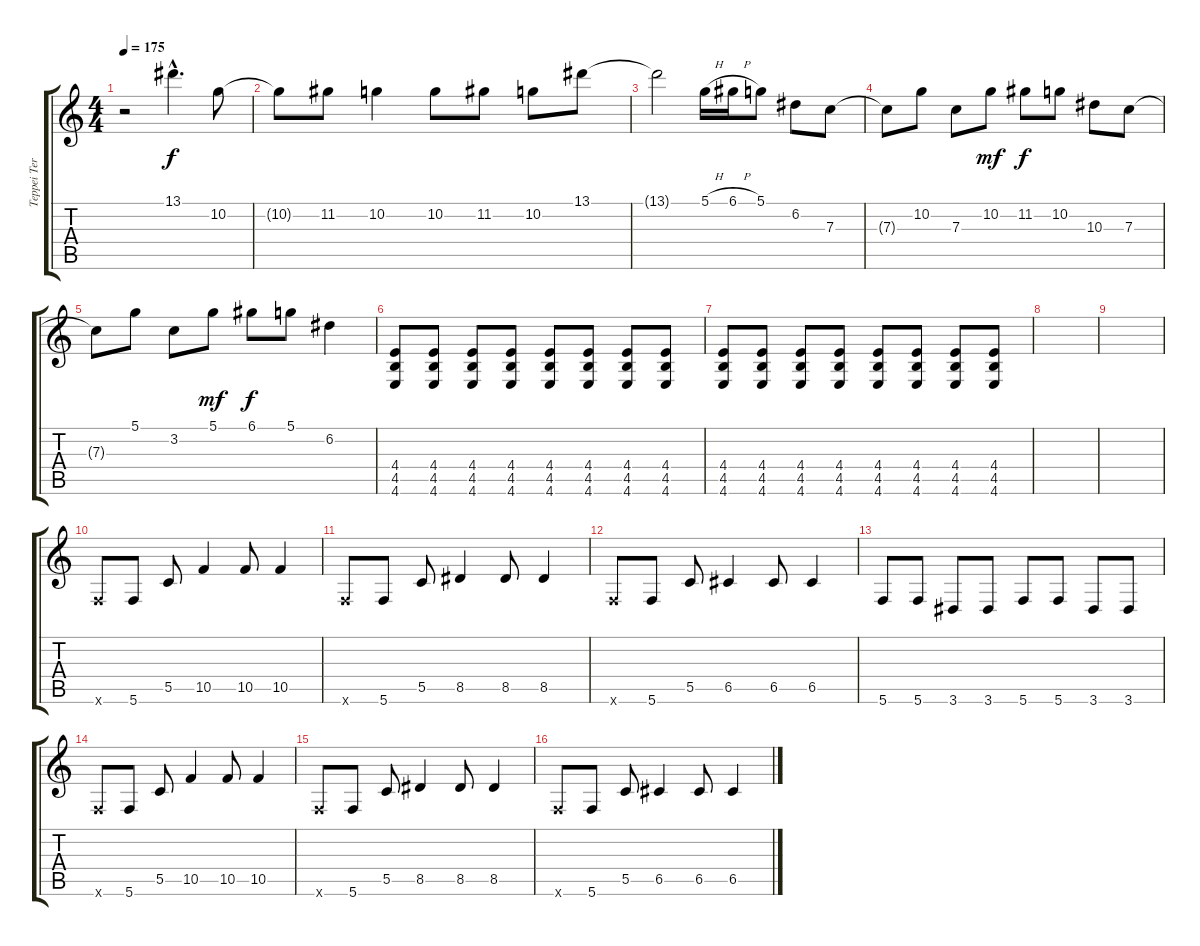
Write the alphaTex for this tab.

\track ("Teppei Teranishi " "Teppei Ter") {instrument acousticguitarsteel}
\staff {score tabs}
\tuning (D4 A3 F3 C3 G2 C2) {hide}
\ts (4 4)
\tempo 175
\clef g2
\ks c
r.2{dy f} 13.1{hac t}.4{d} 10.2.8 |
10.2{t}.8 11.2.8 10.2.4 10.2.8 11.2.8 10.2.8 13.1.8 |
13.1{t}.2 5.1{h}.16 6.1{h}.16 5.1.8 6.2.8 7.3.8 |
7.3{t}.8 10.2.8 7.3.8 10.2.8{dy mf} 11.2.8{dy f} 10.2.8 10.3.8 7.3.8 |
7.3{t}.8 5.1.8 3.2.8 5.1.8{dy mf} 6.1.8{dy f} 5.1.8 6.2.4 |
(4.4 4.5 4.6).8 (4.4 4.5 4.6).8 (4.4 4.5 4.6).8 (4.4 4.5 4.6).8 (4.4 4.5 4.6).8 (4.4 4.5 4.6).8 (4.4 4.5 4.6).8 (4.4 4.5 4.6).8 |
(4.4 4.5 4.6).8 (4.4 4.5 4.6).8 (4.4 4.5 4.6).8 (4.4 4.5 4.6).8 (4.4 4.5 4.6).8 (4.4 4.5 4.6).8 (4.4 4.5 4.6).8 (4.4 4.5 4.6).8 |
|
|
5.6{x}.8 5.6.8 5.5.8 10.5.4 10.5.8 10.5.4 |
5.6{x}.8 5.6.8 5.5.8 8.5.4 8.5.8 8.5.4 |
5.6{x}.8 5.6.8 5.5.8 6.5.4 6.5.8 6.5.4 |
5.6.8 5.6.8 3.6.8 3.6.8 5.6.8 5.6.8 3.6.8 3.6.8 |
5.6{x}.8 5.6.8 5.5.8 10.5.4 10.5.8 10.5.4 |
5.6{x}.8 5.6.8 5.5.8 8.5.4 8.5.8 8.5.4 |
5.6{x}.8 5.6.8 5.5.8 6.5.4 6.5.8 6.5.4
